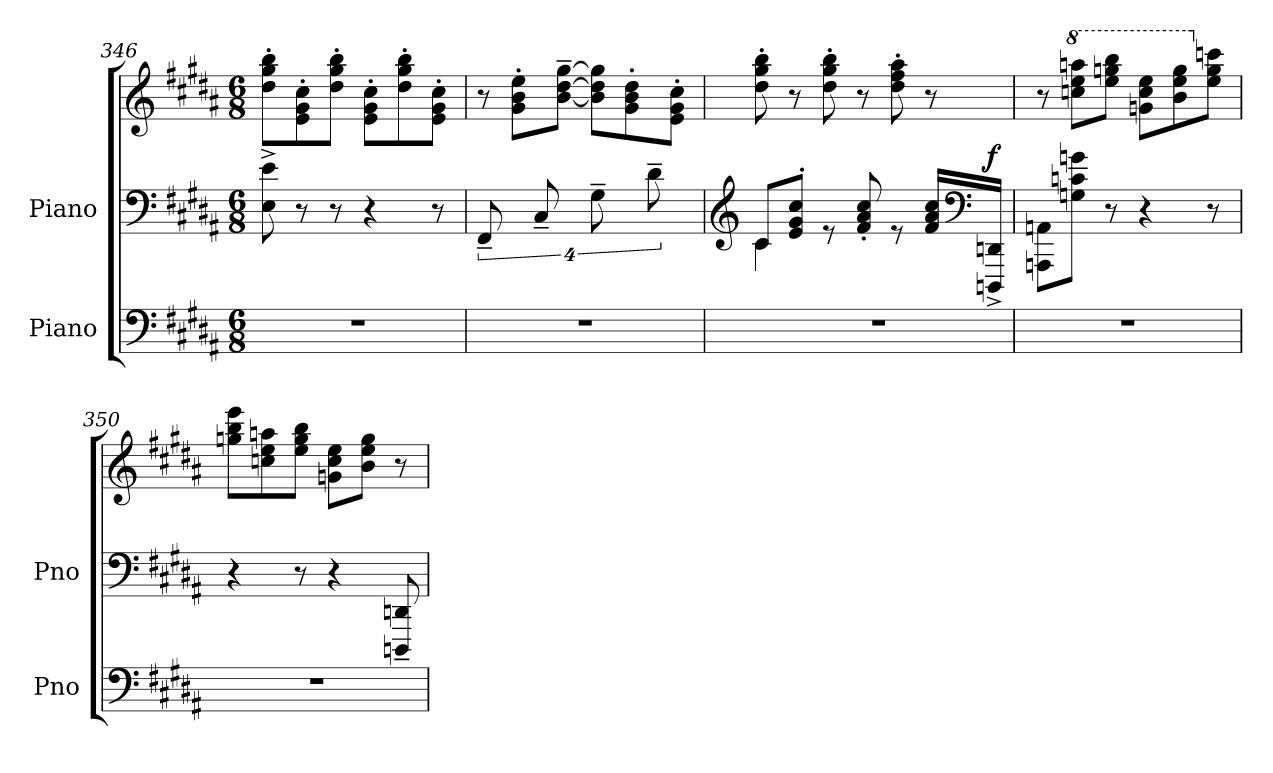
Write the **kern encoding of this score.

**kern	**kern	**kern	**dynam
*part2	*part1	*part1	*part1
*staff3	*staff2	*staff1	*staff1/2
*I"Piano	*I"Piano	*	*
*I'Pno	*I'Pno	*	*
!!LO:LB:g=z
*clefF4	*clefF4	*clefG2	*
*k[f#c#g#d#a#]	*k[f#c#g#d#a#]	*k[f#c#g#d#a#]	*
*M6/8	*M6/8	*M6/8	*
=346	=346	=346	=346
2.r	8E\^ 8e\^	8dd#\' 8gg#\' 8bb\'L	.
.	8r	8e\' 8g#\' 8cc#\'	.
.	8r	8dd#\' 8gg#\' 8bb\'J	.
.	4r	8e\' 8g#\' 8cc#\'L	.
.	.	8dd#\' 8gg#\' 8bb\'	.
.	8r	8e\' 8g#\' 8cc#\'J	.
=347	=347	=347	=347
2.r	16%3FF#~/	8r	.
.	.	8g#\' 8b\' 8ee\'L	.
.	16%3C#~/	.	.
.	.	[8b\~ [8dd#\~ [8gg#\~J	.
.	16%3G#~\	8b\] 8dd#\] 8gg#\]L	.
.	.	8g#\' 8b\' 8dd#\'	.
.	16%3d#~\	.	.
.	.	8e\' 8g#\' 8cc#\'J	.
=348	=348	=348	=348
*	*clefG2	*	*
*	*^	*	*
2.r	8c#/L	4c#\	8dd#\' 8gg#\' 8bb\'	.
.	8e/' 8g#/' 8cc#/'J	.	8r	.
.	8re	2ryy	8dd#\' 8gg#\' 8bb\'	.
.	8f#/' 8a#/' 8cc#/'	.	8r	.
.	8re	.	8dd#\' 8ff#\' 8aa#\'	.
.	16f#/ 16a#/ 16cc#/LL	.	8r	.
*	*clefF4	*	*	*
!	!	!	!	!LO:DY:a=2
.	16DDDn/^ 16DDn/^JJ	.	.	f
*	*v	*v	*	*
=349	=349	=349	=349
2.r	8AAAn\ 8AAn\L	8r	.
*	*	*8va	*
.	8Gn\ 8cn\ 8gn\J	8cccn\ 8eee\ 8aaan\L	.
.	8r	8eee\ 8gggn\ 8bbb\J	.
.	4r	8ggn\ 8ccc\ 8eee\L	.
.	.	8bb\ 8eee\ 8ggg\	.
*	*	*X8va	*
.	8r	8ee\ 8gg\ 8ccc\J	.
=350	=350	=350	=350
2.r	4r	8ggn\ 8bb\ 8eee\L	.
.	.	8ccn\ 8ee\ 8aan\	.
.	8r	8ee\ 8gg\ 8bb\J	.
.	4r	8gn\ 8cc\ 8ee\L	.
.	.	8b\ 8ee\ 8gg\J	.
.	8DDDn/~ 8DDn/~	8r	.
=	=	=	=
*-	*-	*-	*-
